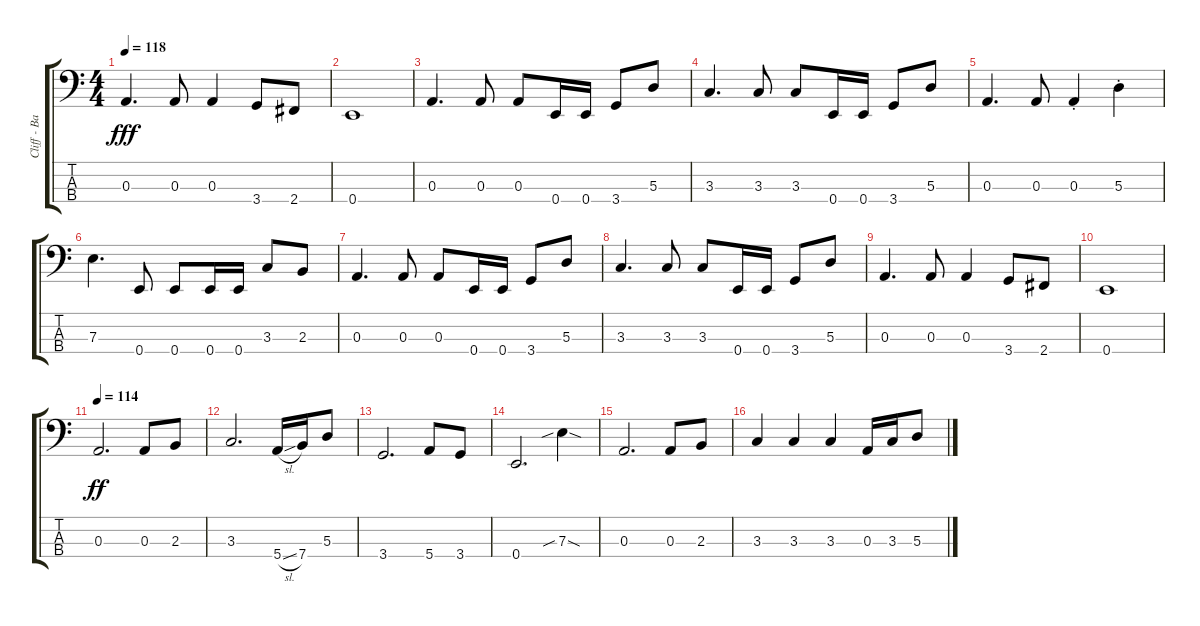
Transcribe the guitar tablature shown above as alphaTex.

\track ("Cliff - Bass" "Cliff - Ba") {instrument electricbassfinger}
\staff {score tabs}
\tuning (G2 D2 A1 E1) {hide}
\ts (4 4)
\tempo 118
\clef f4
\ks c
0.3.4{d dy fff} 0.3.8 0.3.4 3.4.8 2.4.8 |
0.4.1 |
0.3.4{d} 0.3.8 0.3.8 0.4.16 0.4.16 3.4.8 5.3.8 |
3.3.4{d} 3.3.8 3.3.8 0.4.16 0.4.16 3.4.8 5.3.8 |
0.3.4{d} 0.3.8 0.3{st}.4 5.3{st}.4 |
7.3.4{d} 0.4.8 0.4.8 0.4.16 0.4.16 3.3.8 2.3.8 |
0.3.4{d} 0.3.8 0.3.8 0.4.16 0.4.16 3.4.8 5.3.8 |
3.3.4{d} 3.3.8 3.3.8 0.4.16 0.4.16 3.4.8 5.3.8 |
0.3.4{d} 0.3.8 0.3.4 3.4.8 2.4.8 |
0.4.1 |
\tempo 114
0.3.2{d dy ff} 0.3.8 2.3.8 |
3.3.2{d} 5.4{sl}.16 7.4.16 5.3.8 |
3.4.2{d} 5.4.8 3.4.8 |
0.4.2{d} 7.3{sib sod}.4 |
0.3.2{d} 0.3.8 2.3.8 |
3.3.4 3.3.4 3.3.4 0.3.16 3.3.16 5.3.8
